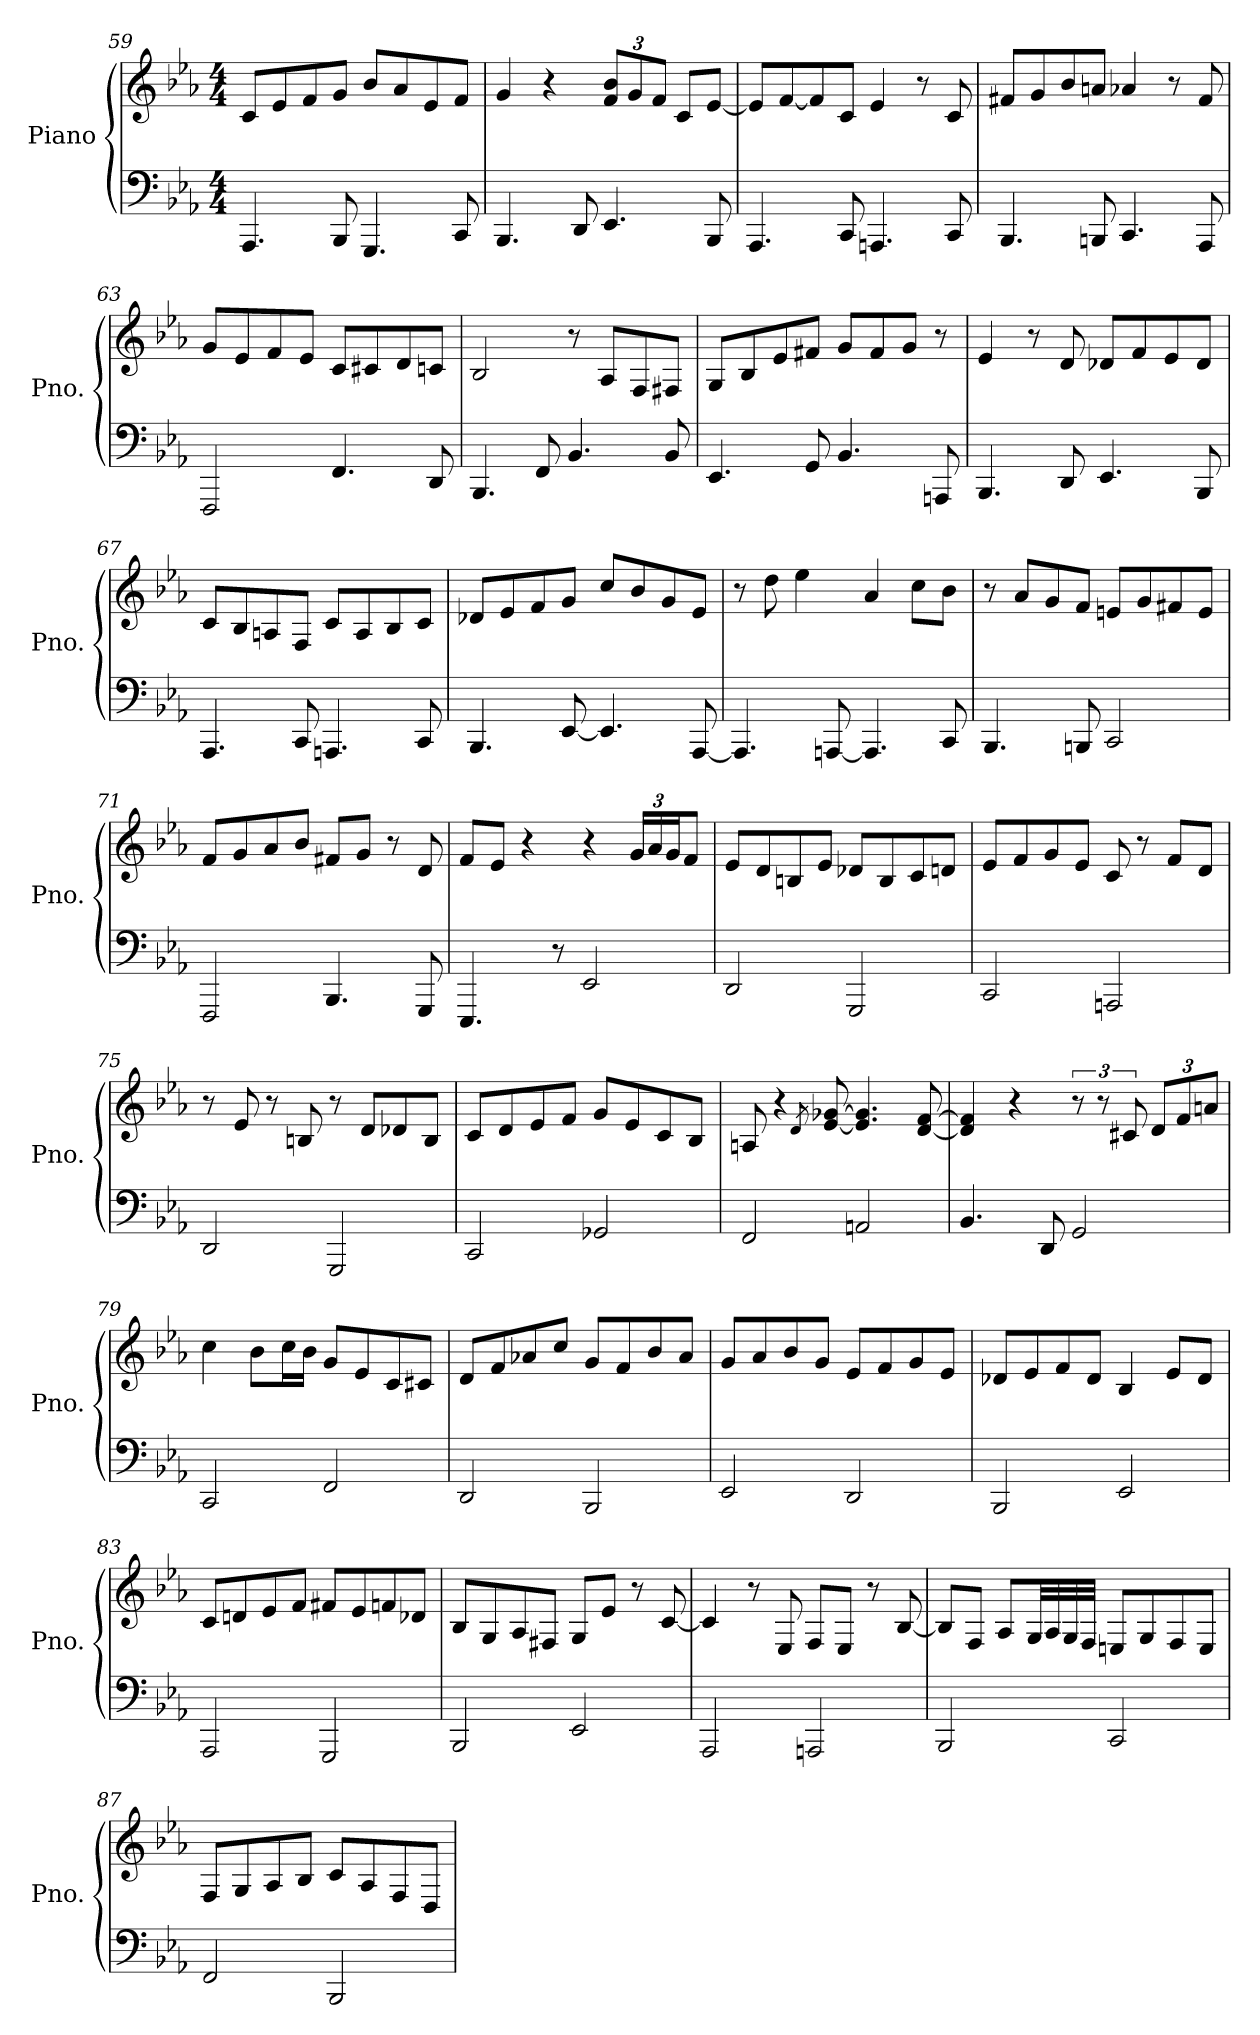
**kern	**kern
*part1	*part1
*staff2	*staff1
*I"Piano	*
*I'Pno.	*
!!LO:LB:g=z
*clefF4	*clefG2
*k[b-e-a-]	*k[b-e-a-]
*M4/4	*M4/4
=59	=59
4.AAA-/	8c/L
.	8e-/
.	8f/
8BBB-/	8g/J
4.GGG/	8b-/L
.	8a-/
.	8e-/
8CC/	8f/J
=60	=60
4.BBB-/	4g/
.	4r
8DD/	.
*	*Xbrackettup
4.EE-/	12f/ 12b-/L
.	12g/
.	12f/J
.	8c/L
8BBB-/	[8e-/J
=61	=61
4.AAA-/	8e-/L]
.	[8f/
.	8f/]
8CC/	8c/J
4.AAAn/	4e-/
.	8r
8CC/	8c/
=62	=62
4.BBB-/	8f#X/L
.	8g/
.	8b-/
8BBBn/	8an/J
4.CC/	4a-X/
.	8r
8AAA-/	8f#/
!!LO:LB:g=z
=63	=63
2FFF/	8g/L
.	8e-/
.	8f/
.	8e-/J
4.FF/	8c/L
.	8c#X/
.	8d/
8DD/	8cn/J
=64	=64
4.BBB-/	2B-/
8FF/	.
4.BB-/	8r
.	8A-/L
.	8F/
8BB-/	8F#X/J
=65	=65
4.EE-/	8G/L
.	8B-/
.	8e-/
8GG/	8f#X/J
4.BB-/	8g/L
.	8f#/
.	8g/J
8AAAn/	8r
=66	=66
4.BBB-/	4e-/
.	8r
8DD/	8d/
4.EE-/	8d-X/L
.	8f/
.	8e-/
8BBB-/	8d-/J
!!LO:LB:g=z
=67	=67
4.AAA-/	8c/L
.	8B-/
.	8An/
8CC/	8F/J
4.AAAn/	8c/L
.	8A/
.	8B-/
8CC/	8c/J
=68	=68
4.BBB-/	8d-X/L
.	8e-/
.	8f/
[8EE-/	8g/J
4.EE-/]	8cc/L
.	8b-/
.	8g/
[8AAA-/	8e-/J
=69	=69
4.AAA-/]	8r
.	8dd\
.	4ee-\
[8AAAn/	.
4.AAA/]	4a-/
.	8cc\L
8CC/	8b-\J
=70	=70
4.BBB-/	8r
.	8a-/L
.	8g/
8BBBn/	8f/J
2CC/	8en/L
.	8g/
.	8f#X/
.	8e/J
!!LO:LB:g=z
=71	=71
2FFF/	8f/L
.	8g/
.	8a-/
.	8b-/J
4.BBB-/	8f#X/L
.	8g/J
.	8r
8GGG/	8d/
=72	=72
4.EEE-/	8f/L
.	8e-/J
.	4r
8r	.
2EE-/	4r
.	24g/LL
.	24a-/
.	24g/J
.	8f/J
=73	=73
2DD/	8e-/L
.	8d/
.	8Bn/
.	8e-/J
2GGG/	8d-X/L
.	8B/
.	8c/
.	8dn/J
=74	=74
2CC/	8e-/L
.	8f/
.	8g/
.	8e-/J
2AAAn/	8c/
.	8r
.	8f/L
.	8d/J
!!LO:PB:g=z
=75	=75
2DD/	8r
.	8e-/
.	8r
.	8Bn/
2GGG/	8r
.	8d/L
.	8d-X/
.	8B/J
=76	=76
2CC/	8c/L
.	8d/
.	8e-/
.	8f/J
2GG-X/	8g/L
.	8e-/
.	8c/
.	8B-/J
=77	=77
2FF/	8An/
.	4r
.	8qd/
.	[8e-/ [8g-X/
2AAn/	4.e-/] 4.g-/]
.	[8d/ [8f/
=78	=78
4.BB-/	4d/] 4f/]
.	4r
8DD/	.
*	*brackettup
2GG/	12r
.	12r
.	12c#X/
*	*Xbrackettup
.	12d/L
.	12f/
.	12an/J
!!LO:LB:g=z
=79	=79
2CC/	4cc\
.	8b-\L
.	16cc\L
.	16b-\JJ
2FF/	8g/L
.	8e-/
.	8c/
.	8c#X/J
=80	=80
2DD/	8d/L
.	8f/
.	8a-X/
.	8cc/J
2BBB-/	8g/L
.	8f/
.	8b-/
.	8a-/J
=81	=81
2EE-/	8g/L
.	8a-/
.	8b-/
.	8g/J
2DD/	8e-/L
.	8f/
.	8g/
.	8e-/J
=82	=82
2BBB-/	8d-X/L
.	8e-/
.	8f/
.	8d-/J
2EE-/	4B-/
.	8e-/L
.	8d-/J
!!LO:LB:g=z
=83	=83
2AAA-/	8c/L
.	8dn/
.	8e-/
.	8f/J
2GGG/	8f#X/L
.	8e-/
.	8fn/
.	8d-X/J
!!LO:LB:g=z
=84	=84
2BBB-/	8B-/L
.	8G/
.	8A-/
.	8F#X/J
2EE-/	8G/L
.	8e-/J
.	8r
.	[8c/
=85	=85
2AAA-/	4c/]
.	8r
.	8E-/
2AAAn/	8F/L
.	8E-/J
.	8r
.	[8B-/
=86	=86
2BBB-/	8B-/L]
.	8F/J
.	8A-/L
.	32G/LL
.	32A-/
.	32G/
.	32F/JJJ
2CC/	8En/L
.	8G/
.	8F/
.	8E/J
!!LO:LB:g=z
=87	=87
2FF/	8F/L
.	8G/
.	8A-/
.	8B-/J
2BBB-/	8c/L
.	8A-/
.	8F/
.	8D/J
=	=
*-	*-
